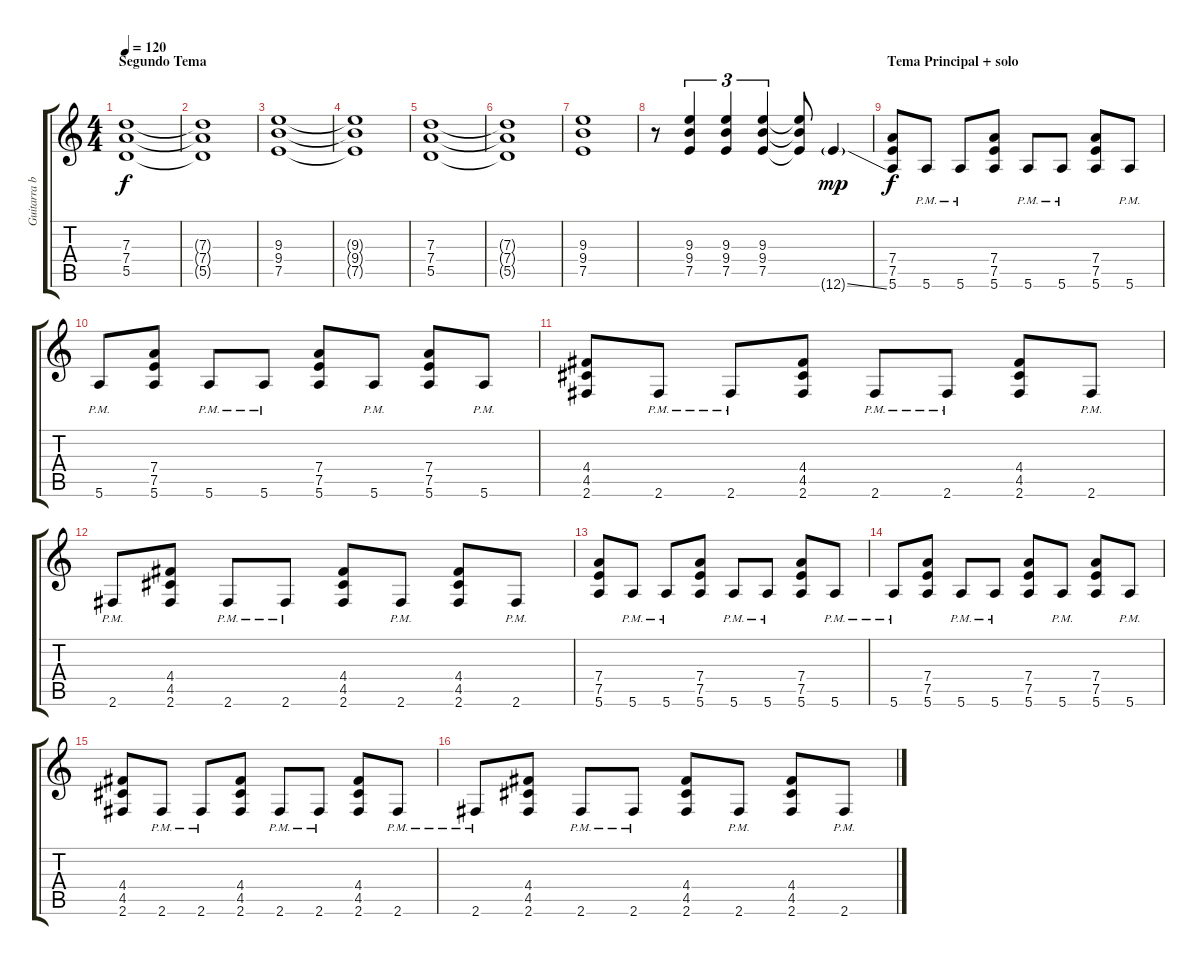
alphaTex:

\track ("Guitarra base" "Guitarra b") {instrument overdrivenguitar}
\staff {score tabs}
\tuning (E4 B3 G3 D3 A2 E2) {hide}
\ts (4 4)
\section ("" "Segundo Tema")
\tempo 120
\clef g2
\ks c
(7.3 7.4 5.5).1{dy f} |
(7.3{t} 7.4{t} 5.5{t}).1 |
(9.3 9.4 7.5).1 |
(9.3{t} 9.4{t} 7.5{t}).1 |
(7.3 7.4 5.5).1 |
(7.3{t} 7.4{t} 5.5{t}).1 |
(9.3 9.4 7.5).1 |
r.8 (9.3 9.4 7.5).4{tu (3 2)} (9.3 9.4 7.5).4{tu (3 2)} (9.3 9.4 7.5).4{tu (3 2)} (9.3{t} 9.4{t} 7.5{t}).8 12.6{ss g}.4{dy mp} |
\section ("" "Tema Principal + solo")
(7.4 7.5 5.6).8{dy f} 5.6{pm}.8 5.6{pm}.8 (7.4 7.5 5.6).8 5.6{pm}.8 5.6{pm}.8 (7.4 7.5 5.6).8 5.6{pm}.8 |
5.6{pm}.8 (7.4 7.5 5.6).8 5.6{pm}.8 5.6{pm}.8 (7.4 7.5 5.6).8 5.6{pm}.8 (7.4 7.5 5.6).8 5.6{pm}.8 |
(4.4 4.5 2.6).8 2.6{pm}.8 2.6{pm}.8 (4.4 4.5 2.6).8 2.6{pm}.8 2.6{pm}.8 (4.4 4.5 2.6).8 2.6{pm}.8 |
2.6{pm}.8 (4.4 4.5 2.6).8 2.6{pm}.8 2.6{pm}.8 (4.4 4.5 2.6).8 2.6{pm}.8 (4.4 4.5 2.6).8 2.6{pm}.8 |
(7.4 7.5 5.6).8 5.6{pm}.8 5.6{pm}.8 (7.4 7.5 5.6).8 5.6{pm}.8 5.6{pm}.8 (7.4 7.5 5.6).8 5.6{pm}.8 |
5.6{pm}.8 (7.4 7.5 5.6).8 5.6{pm}.8 5.6{pm}.8 (7.4 7.5 5.6).8 5.6{pm}.8 (7.4 7.5 5.6).8 5.6{pm}.8 |
(4.4 4.5 2.6).8 2.6{pm}.8 2.6{pm}.8 (4.4 4.5 2.6).8 2.6{pm}.8 2.6{pm}.8 (4.4 4.5 2.6).8 2.6{pm}.8 |
2.6{pm}.8 (4.4 4.5 2.6).8 2.6{pm}.8 2.6{pm}.8 (4.4 4.5 2.6).8 2.6{pm}.8 (4.4 4.5 2.6).8 2.6{pm}.8
